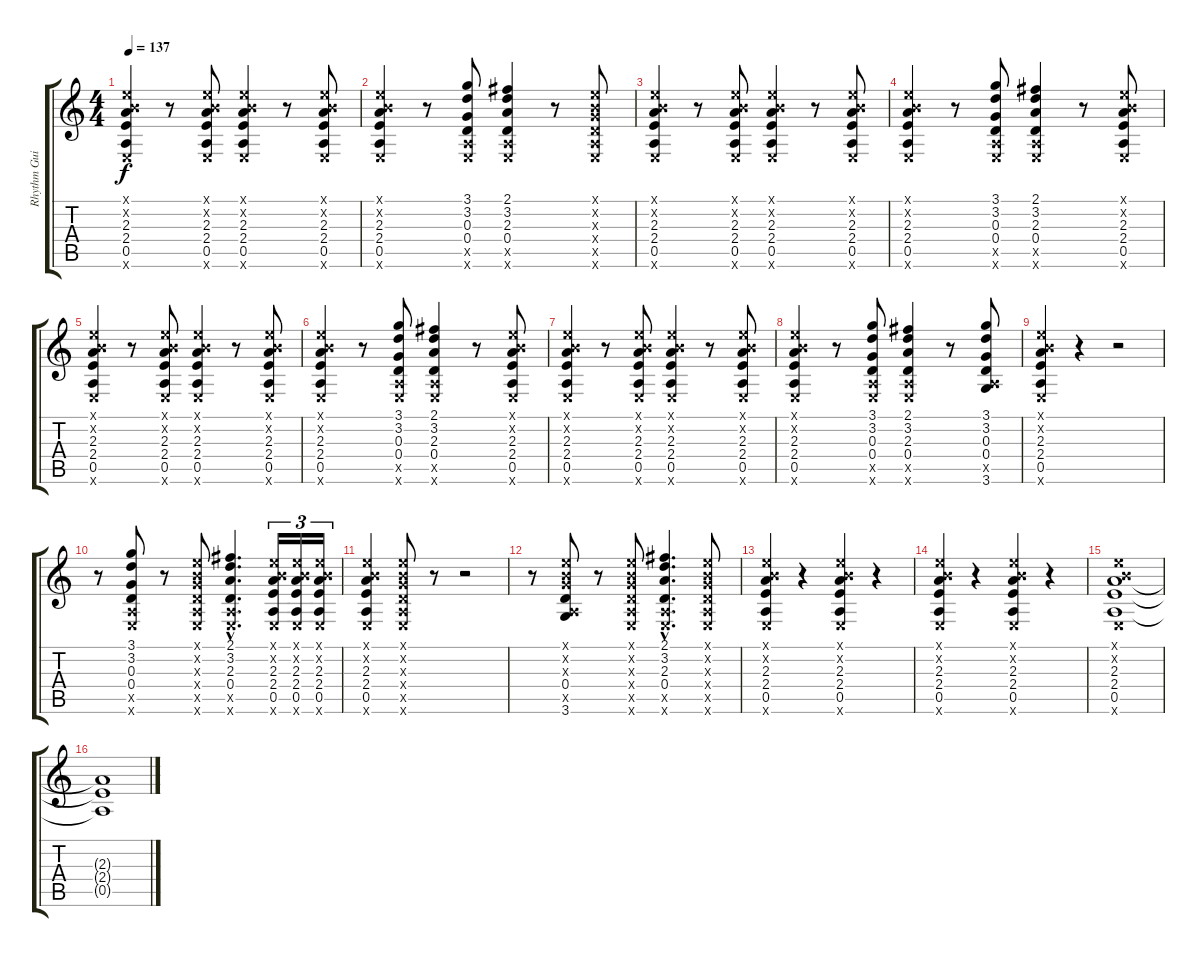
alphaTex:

\track ("Rhythm Guitar" "Rhythm Gui") {instrument acousticguitarsteel}
\staff {score tabs}
\tuning (E4 B3 G3 D3 A2 E2) {hide}
\ts (4 4)
\tempo 137
\clef g2
\ks c
(0.1{x} 0.2{x} 2.3 2.4 0.5 0.6{x}).4{dy f} r.8 (0.1{x} 0.2{x} 2.3 2.4 0.5 0.6{x}).8 (0.1{x} 0.2{x} 2.3 2.4 0.5 0.6{x}).4 r.8 (0.1{x} 0.2{x} 2.3 2.4 0.5 0.6{x}).8 |
(0.1{x} 0.2{x} 2.3 2.4 0.5 0.6{x}).4 r.8 (3.1 3.2 0.3 0.4 0.5{x} 0.6{x}).8 (2.1 3.2 2.3 0.4 0.5{x} 0.6{x}).4 r.8 (0.1{x} 0.2{x} 0.3{x} 0.4{x} 0.5{x} 0.6{x}).8 |
(0.1{x} 0.2{x} 2.3 2.4 0.5 0.6{x}).4 r.8 (0.1{x} 0.2{x} 2.3 2.4 0.5 0.6{x}).8 (0.1{x} 0.2{x} 2.3 2.4 0.5 0.6{x}).4 r.8 (0.1{x} 0.2{x} 2.3 2.4 0.5 0.6{x}).8 |
(0.1{x} 0.2{x} 2.3 2.4 0.5 0.6{x}).4 r.8 (3.1 3.2 0.3 0.4 0.5{x} 0.6{x}).8 (2.1 3.2 2.3 0.4 0.5{x} 0.6{x}).4 r.8 (0.1{x} 0.2{x} 2.3 2.4 0.5 0.6{x}).8 |
(0.1{x} 0.2{x} 2.3 2.4 0.5 0.6{x}).4 r.8 (0.1{x} 0.2{x} 2.3 2.4 0.5 0.6{x}).8 (0.1{x} 0.2{x} 2.3 2.4 0.5 0.6{x}).4 r.8 (0.1{x} 0.2{x} 2.3 2.4 0.5 0.6{x}).8 |
(0.1{x} 0.2{x} 2.3 2.4 0.5 0.6{x}).4 r.8 (3.1 3.2 0.3 0.4 0.5{x} 0.6{x}).8 (2.1 3.2 2.3 0.4 0.5{x} 0.6{x}).4 r.8 (0.1{x} 0.2{x} 2.3 2.4 0.5 0.6{x}).8 |
(0.1{x} 0.2{x} 2.3 2.4 0.5 0.6{x}).4 r.8 (0.1{x} 0.2{x} 2.3 2.4 0.5 0.6{x}).8 (0.1{x} 0.2{x} 2.3 2.4 0.5 0.6{x}).4 r.8 (0.1{x} 0.2{x} 2.3 2.4 0.5 0.6{x}).8 |
(0.1{x} 0.2{x} 2.3 2.4 0.5 0.6{x}).4 r.8 (3.1 3.2 0.3 0.4 0.5{x} 0.6{x}).8 (2.1 3.2 2.3 0.4 0.5{x} 0.6{x}).4 r.8 (3.1 3.2 0.3 0.4 0.5{x} 3.6).8 |
(0.1{x} 0.2{x} 2.3 2.4 0.5 0.6{x}).4 r.4 r.2 |
r.8 (3.1 3.2 0.3 0.4 0.5{x} 0.6{x}).8 r.8 (0.1{x} 0.2{x} 0.3{x} 0.4{x} 0.5{x} 0.6{x}).8 (2.1{hac} 3.2{hac} 2.3{hac} 0.4{hac} 0.5{hac x} 0.6{hac x}).4{d} (0.1{x} 0.2{x} 2.3 2.4 0.5 0.6{x}).16{tu (3 2)} (0.1{x} 0.2{x} 2.3 2.4 0.5 0.6{x}).16{tu (3 2)} (0.1{x} 0.2{x} 2.3 2.4 0.5 0.6{x}).16{tu (3 2)} |
(0.1{x} 0.2{x} 2.3 2.4 0.5 0.6{x}).4 (0.1{x} 0.2{x} 0.3{x} 0.4{x} 0.5{x} 0.6{x}).8 r.8 r.2 |
r.8 (0.1{x} 0.2{x} 0.3{x} 0.4 0.5{x} 3.6).8 r.8 (0.1{x} 0.2{x} 0.3{x} 0.4{x} 0.5{x} 0.6{x}).8 (2.1{hac} 3.2{hac} 2.3{hac} 0.4{hac} 0.5{hac x} 0.6{hac x}).4{d} (0.1{x} 0.2{x} 0.3{x} 0.4{x} 0.5{x} 0.6{x}).8 |
(0.1{x} 0.2{x} 2.3 2.4 0.5 0.6{x}).4 r.4 (0.1{x} 0.2{x} 2.3 2.4 0.5 0.6{x}).4 r.4 |
(0.1{x} 0.2{x} 2.3 2.4 0.5 0.6{x}).4 r.4 (0.1{x} 0.2{x} 2.3 2.4 0.5 0.6{x}).4 r.4 |
(0.1{x} 0.2{x} 2.3 2.4 0.5 0.6{x}).1 |
(2.3{t} 2.4{t} 0.5{t}).1
